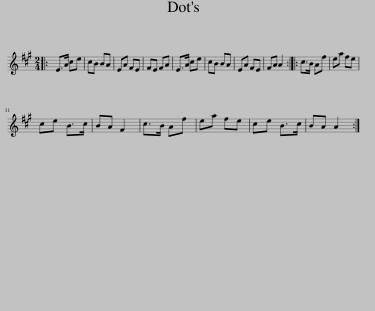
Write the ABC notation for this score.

X:1
L:1/8
M:2/4
I:linebreak $
K:A
V:1 treble
V:1
|: E>A ce | cB BA | EA FE | FE FA | E>A ce | %5
 cB BA | EA FE | FA A2 :: c>B Af | ea fe |$ %10
 ce B>c | BA F2 | c>B Af | ea fe | ce B>c | %15
 BA A2 :| %16
